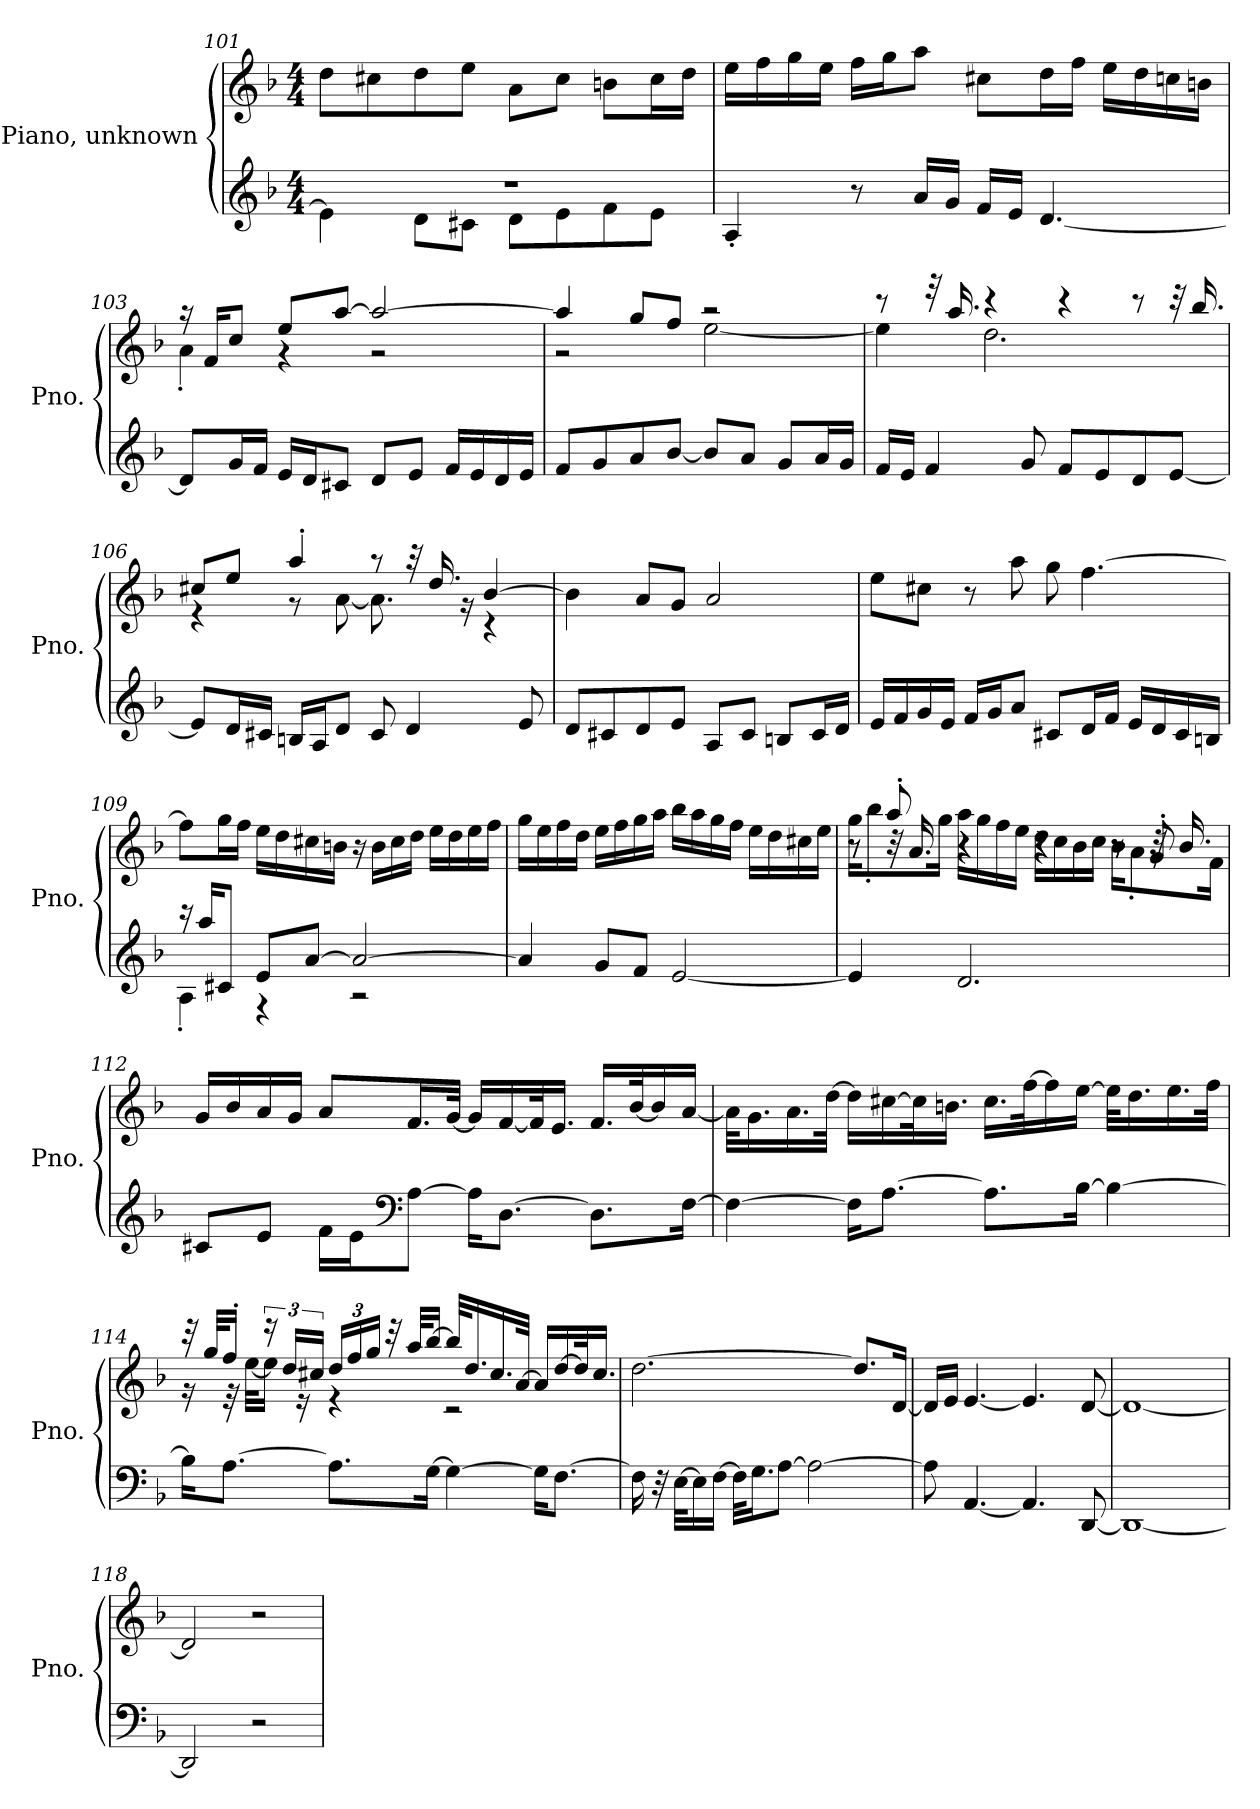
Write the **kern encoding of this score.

**kern	**kern
*part1	*part1
*staff2	*staff1
*I"Piano, unknown	*
*I'Pno.	*
!!LO:LB:g=z
*clefG2	*clefG2
*k[b-]	*k[b-]
*M4/4	*M4/4
=101	=101
*^	*
1r	4e\]	8dd\L
.	.	8cc#X\
.	8d\L	8dd\
.	8c#X\J	8ee\J
.	8d\L	8a\L
.	8e\	8cc#\J
.	8f\	8bn\L
.	8e\J	16cc#\L
.	.	16dd\JJ
*v	*v	*
=102	=102
4A'/	16ee\LL
.	16ff\
.	16gg\
.	16ee\JJ
8r	16ff\LL
.	16gg\J
16a/LL	8aa\J
16g/JJ	.
16f/LL	8cc#X\L
16e/JJ	.
[4.d/	16dd\L
.	16ff\JJ
.	16ee\LL
.	16dd\
.	16ccn\
.	16bn\JJ
=103	=103
*	*^
8d/L]	16r	4a'\
.	16f/KL	.
16g/L	8cc/J	.
16f/JJ	.	.
16e/LL	8ee/L	4r
16d/J	.	.
8c#X/J	[8aa/J	.
8d/L	2aa/_	2r
8e/J	.	.
16f/LL	.	.
16e/	.	.
16d/	.	.
16e/JJ	.	.
!!LO:LB:g=z	!!
=104	=104	=104
8f/L	4aa/]	2r
8g/	.	.
8a/	8gg/L	.
[8b-/J	8ff/J	.
8b-/L]	2r	[2ee\
8a/J	.	.
8g/L	.	.
16a/L	.	.
16g/JJ	.	.
=105	=105	=105
16f/LL	8r	4ee\]
16e/JJ	.	.
4f/	32r	.
.	16.aa/	.
.	4r	2.dd\
8g/	.	.
8f/L	4r	.
8e/	.	.
8d/	8r	.
[8e/J	32r	.
.	16.bb-/	.
=106	=106	=106
8e/L]	8cc#X/L	4r
16d/L	8ee/J	.
16c#X/JJ	.	.
16Bn/LL	4aa'/	8r
16A/J	.	.
8d/J	.	[8a\
8c#/	8r	8.a\]
4d/	32r	.
.	16.dd/	.
.	.	16r
.	[4b-/	4r
8e/	.	.
*	*v	*v
!!LO:LB:g=z
=107	=107
8d/L	4b-\]
8c#X/	.
8d/	8a/L
8e/J	8g/J
8A/L	2a/
8c#/J	.
8Bn/L	.
16c#/L	.
16d/JJ	.
=108	=108
16e/LL	8ee\L
16f/	.
16g/	8cc#X\J
16e/JJ	.
16f/LL	8r
16g/J	.
8a/J	8aa\
8c#X/L	8gg\
16d/L	[4.ff\
16f/JJ	.
16e/LL	.
16d/	.
16c#/	.
16Bn/JJ	.
=109	=109
*^	*
16r	4A'\	8ff\L]
16aa/KL	.	.
8c#X/J	.	16gg\L
.	.	16ff\JJ
8e/L	4r	16ee\LL
.	.	16dd\
[8a/J	.	16cc#X\
.	.	16bn\JJ
2a/_	2r	16r
.	.	16b\LL
.	.	16cc#\
.	.	16dd\JJ
.	.	16ee\LL
.	.	16dd\
.	.	16ee\
.	.	16ff\JJ
*v	*v	*
!!LO:PB:g=z
=110	=110
4a/]	16gg\LL
.	16ee\
.	16ff\
.	16dd\JJ
8g/L	16ee\LL
.	16ff\
8f/J	16gg\
.	16aa\JJ
[2e/	16bb-\LL
.	16aa\
.	16gg\
.	16ff\JJ
.	16ee\LL
.	16dd\
.	16cc#X\
.	16ee\JJ
=111	=111
*	*^
*	*	*^
4e/]	8r	16gg\KL	8r
.	.	8bb-'\	.
.	8aa'/	.	32r
.	.	.	16.a/
.	.	16gg\Jk	.
2.d/	4r	16aa\LL	4r
.	.	16gg\	.
.	.	16ff\	.
.	.	16ee\JJ	.
.	4r	16dd\LL	4r
.	.	16cc\	.
.	.	16b-\	.
.	.	16cc\JJ	.
.	8r	16b-\KL	8r
.	.	8a'\	.
.	32r	.	8g'/
.	16.b-/	.	.
.	.	16f\Jk	.
*	*v	*v	*v
!!LO:LB:g=z
=112	=112
8c#X/L	16g/LL
.	16b-/
8e/J	16a/
.	16g/JJ
16f\LL	8a/L
16e\J	.
*clefF4	*
[8A\J	16.f/L
.	[32g/JJk
16A\KL]	16g/LL]
[8.D\J	[16f/
.	32f/K]
.	16.e/JJ
8.D\L]	16.f/LL
.	[32b-/K
.	16b-/]
[16F\Jk	[16a/JJ
=113	=113
4F\_	32a\KLL]
.	16.g\
.	16.a\
.	[32dd\JJk
16F\KL]	16dd\LL]
[8.A\J	[16cc#X\
.	32cc#\K]
.	16.bn\JJ
8.A\L]	16.cc#\LL
.	[32ff\K
.	16ff\]
[16B-\Jk	[16ee\JJ
4B-\_	32ee\KLL]
.	16.dd\
.	16.ee\
.	32ff\JJk
!!LO:LB:g=z
=114	=114
*	*^
16B-\KL]	32r	16r
.	32gg/KLL	.
[8.A\J	16ff'/JJ	32r
.	.	[32ee\KLL
.	24r	16ee\JJ]
.	24dd/LL	.
.	.	16r
.	24cc#X/JJ	.
*	*Xbrackettup	*
8.A\L]	24dd/LL	4r
.	24ff/	.
.	24gg/JJ	.
.	32r	.
.	32aa/KLL	.
[16G\Jk	[16bb-/JJ	.
4G\_	32bb-/KLL]	2r
.	16.dd/	.
.	16.cc#/	.
.	[32a/JJk	.
16G\KL]	16a/LL]	.
[8.F\J	[16dd/	.
.	32dd/K]	.
.	16.cc#/JJ	.
*	*v	*v
=115	=115
16F\]	[2.dd\
32r	.
[32E\KLL	.
16E\]	.
[16F\JJ	.
32F\KLL]	.
16.G\J	.
[8A\J	.
2A\_	.
.	8.dd/L]
.	[16d/Jk
=116	=116
8A\]	16d/LL]
.	16e/JJ
[4.AA/	[4.e/
4.AA/]	4.e/]
[8DD/	[8d/
!!LO:LB:g=z
=117	=117
1DD_	1d_
=118	=118
2DD/]	2d/]
2r	2r
=	=
*-	*-
